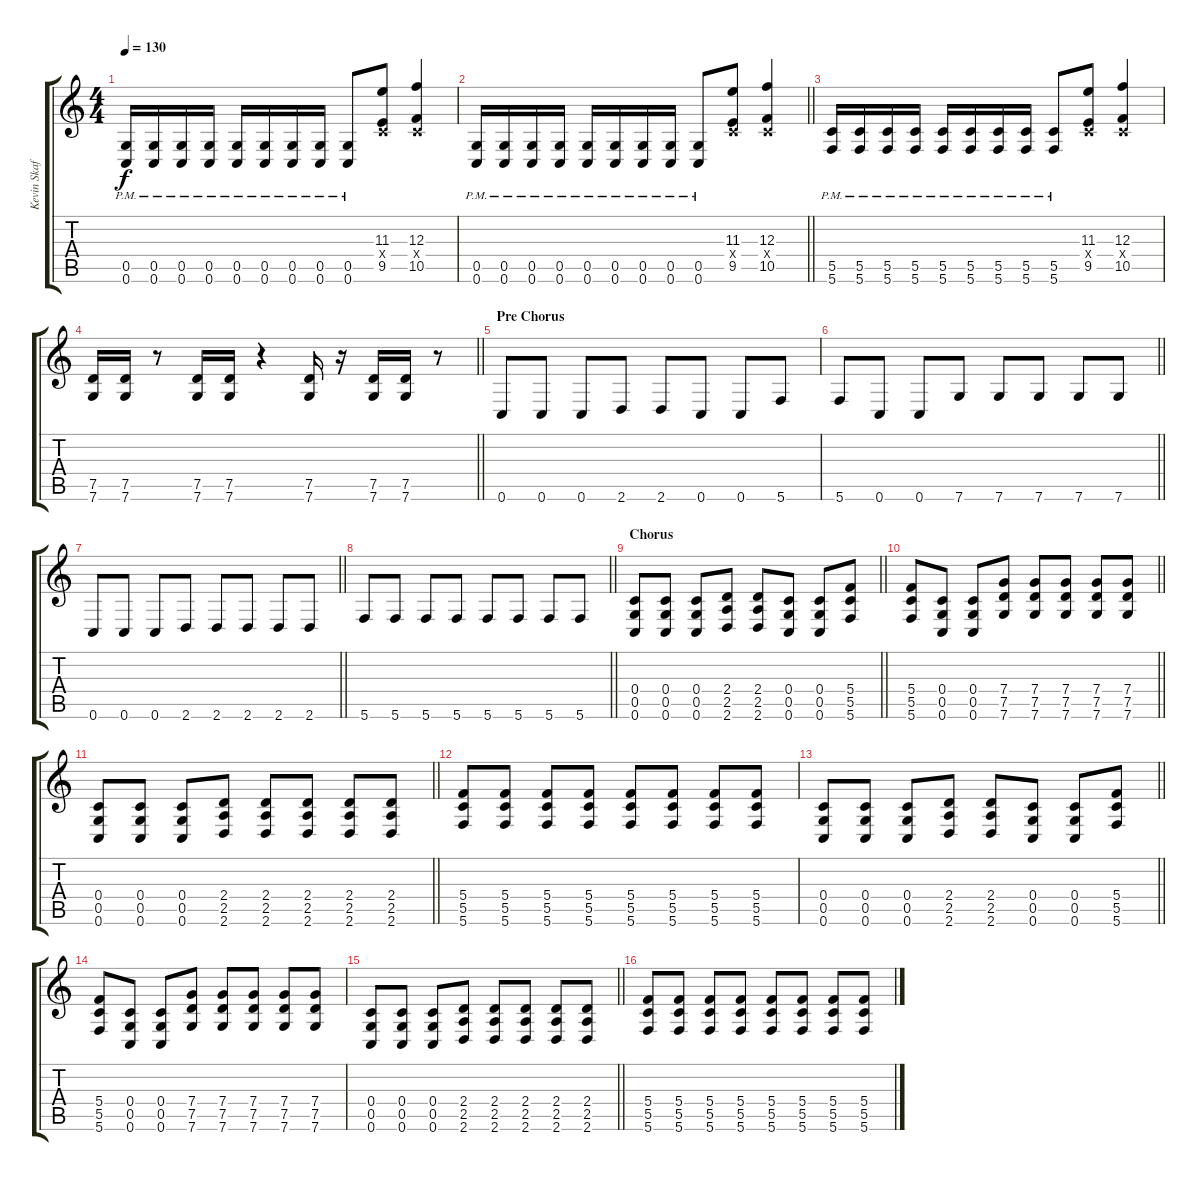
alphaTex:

\track ("Kevin Skaff [Lead Guitar]" "Kevin Skaf") {instrument distortionguitar}
\staff {score tabs}
\tuning (D4 A3 F3 C3 G2 C2) {hide}
\ts (4 4)
\tempo 130
\clef g2
\ks c
(0.5{pm} 0.6{pm}).16{dy f} (0.5{pm} 0.6{pm}).16 (0.5{pm} 0.6{pm}).16 (0.5{pm} 0.6{pm}).16 (0.5{pm} 0.6{pm}).16 (0.5{pm} 0.6{pm}).16 (0.5{pm} 0.6{pm}).16 (0.5{pm} 0.6{pm}).16 (0.5{pm} 0.6{pm}).8 (11.3 0.4{x} 9.5).8 (12.3 0.4{x} 10.5).4 |
\barLineRight lightlight
(0.5{pm} 0.6{pm}).16 (0.5{pm} 0.6{pm}).16 (0.5{pm} 0.6{pm}).16 (0.5{pm} 0.6{pm}).16 (0.5{pm} 0.6{pm}).16 (0.5{pm} 0.6{pm}).16 (0.5{pm} 0.6{pm}).16 (0.5{pm} 0.6{pm}).16 (0.5{pm} 0.6{pm}).8 (11.3 0.4{x} 9.5).8 (12.3 0.4{x} 10.5).4 |
(5.5{pm} 5.6{pm}).16 (5.5{pm} 5.6{pm}).16 (5.5{pm} 5.6{pm}).16 (5.5{pm} 5.6{pm}).16 (5.5{pm} 5.6{pm}).16 (5.5{pm} 5.6{pm}).16 (5.5{pm} 5.6{pm}).16 (5.5{pm} 5.6{pm}).16 (5.5{pm} 5.6{pm}).8 (11.3 0.4{x} 9.5).8 (12.3 0.4{x} 10.5).4 |
\barLineRight lightlight
(7.5 7.6).16 (7.5 7.6).16 r.8 (7.5 7.6).16 (7.5 7.6).16 r.4 (7.5 7.6).16 r.16 (7.5 7.6).16 (7.5 7.6).16 r.8 |
\section ("" "Pre Chorus")
0.6.8 0.6.8 0.6.8 2.6.8 2.6.8 0.6.8 0.6.8 5.6.8 |
\barLineRight lightlight
5.6.8 0.6.8 0.6.8 7.6.8 7.6.8 7.6.8 7.6.8 7.6.8 |
\barLineRight lightlight
0.6.8 0.6.8 0.6.8 2.6.8 2.6.8 2.6.8 2.6.8 2.6.8 |
\barLineRight lightlight
5.6.8 5.6.8 5.6.8 5.6.8 5.6.8 5.6.8 5.6.8 5.6.8 |
\section ("" "Chorus")
\barLineRight lightlight
(0.4 0.5 0.6).8 (0.4 0.5 0.6).8 (0.4 0.5 0.6).8 (2.4 2.5 2.6).8 (2.4 2.5 2.6).8 (0.4 0.5 0.6).8 (0.4 0.5 0.6).8 (5.4 5.5 5.6).8 |
\barLineRight lightlight
(5.4 5.5 5.6).8 (0.4 0.5 0.6).8 (0.4 0.5 0.6).8 (7.4 7.5 7.6).8 (7.4 7.5 7.6).8 (7.4 7.5 7.6).8 (7.4 7.5 7.6).8 (7.4 7.5 7.6).8 |
\barLineRight lightlight
(0.4 0.5 0.6).8 (0.4 0.5 0.6).8 (0.4 0.5 0.6).8 (2.4 2.5 2.6).8 (2.4 2.5 2.6).8 (2.4 2.5 2.6).8 (2.4 2.5 2.6).8 (2.4 2.5 2.6).8 |
(5.4 5.5 5.6).8 (5.4 5.5 5.6).8 (5.4 5.5 5.6).8 (5.4 5.5 5.6).8 (5.4 5.5 5.6).8 (5.4 5.5 5.6).8 (5.4 5.5 5.6).8 (5.4 5.5 5.6).8 |
\barLineRight lightlight
(0.4 0.5 0.6).8 (0.4 0.5 0.6).8 (0.4 0.5 0.6).8 (2.4 2.5 2.6).8 (2.4 2.5 2.6).8 (0.4 0.5 0.6).8 (0.4 0.5 0.6).8 (5.4 5.5 5.6).8 |
(5.4 5.5 5.6).8 (0.4 0.5 0.6).8 (0.4 0.5 0.6).8 (7.4 7.5 7.6).8 (7.4 7.5 7.6).8 (7.4 7.5 7.6).8 (7.4 7.5 7.6).8 (7.4 7.5 7.6).8 |
\barLineRight lightlight
(0.4 0.5 0.6).8 (0.4 0.5 0.6).8 (0.4 0.5 0.6).8 (2.4 2.5 2.6).8 (2.4 2.5 2.6).8 (2.4 2.5 2.6).8 (2.4 2.5 2.6).8 (2.4 2.5 2.6).8 |
(5.4 5.5 5.6).8 (5.4 5.5 5.6).8 (5.4 5.5 5.6).8 (5.4 5.5 5.6).8 (5.4 5.5 5.6).8 (5.4 5.5 5.6).8 (5.4 5.5 5.6).8 (5.4 5.5 5.6).8
